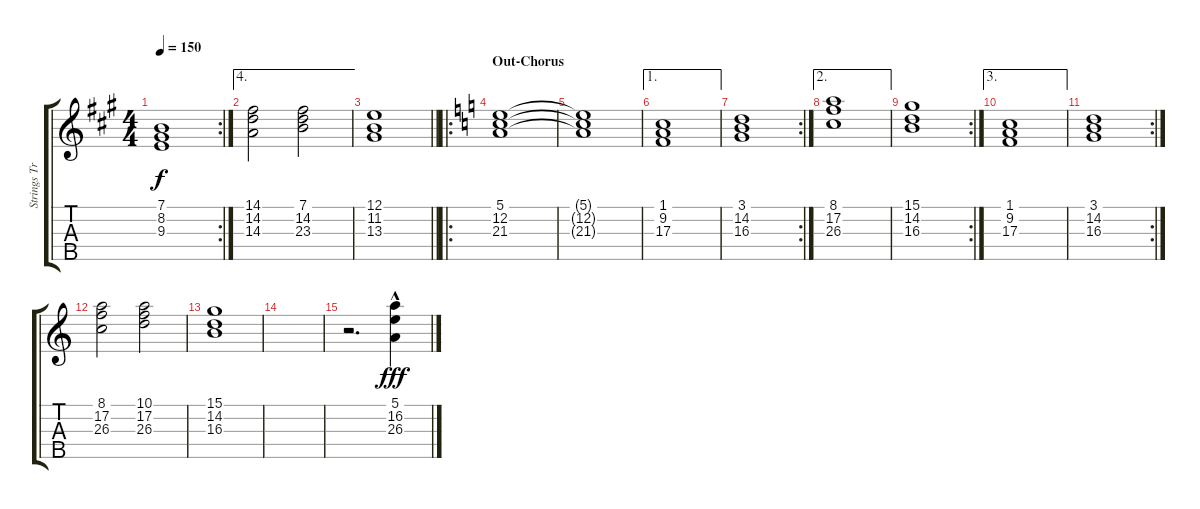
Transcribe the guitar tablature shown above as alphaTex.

\track ("Strings Treble" "Strings Tr") {instrument stringensemble1}
\staff {score tabs}
\tuning (E4 C4 G3 E3 C3) {hide}
\rc 2
\ts (4 4)
\tempo 150
\clef g2
\ks f#minor
(7.1 8.2 9.3).1{dy f} |
\ae 4
(14.1 14.2 14.3).2 (7.1 14.2 23.3).2 |
\barLineRight lightlight
(12.1 11.2 13.3).1 |
\ro
\section ("" "Out-Chorus")
\ks aminor
(5.1 12.2 21.3).1 |
(5.1{t} 12.2{t} 21.3{t}).1 |
\ae 1
(1.1 9.2 17.3).1 |
\rc 2
(3.1 14.2 16.3).1 |
\ae 2
(8.1 17.2 26.3).1 |
\rc 2
(15.1 14.2 16.3).1 |
\ae 3
(1.1 9.2 17.3).1 |
\rc 2
(3.1 14.2 16.3).1 |
(8.1 17.2 26.3).2 (10.1 17.2 26.3).2 |
(15.1 14.2 16.3).1 |
|
r.2{d} (5.1{hac} 16.2{hac} 26.3{hac}).4{dy fff}
